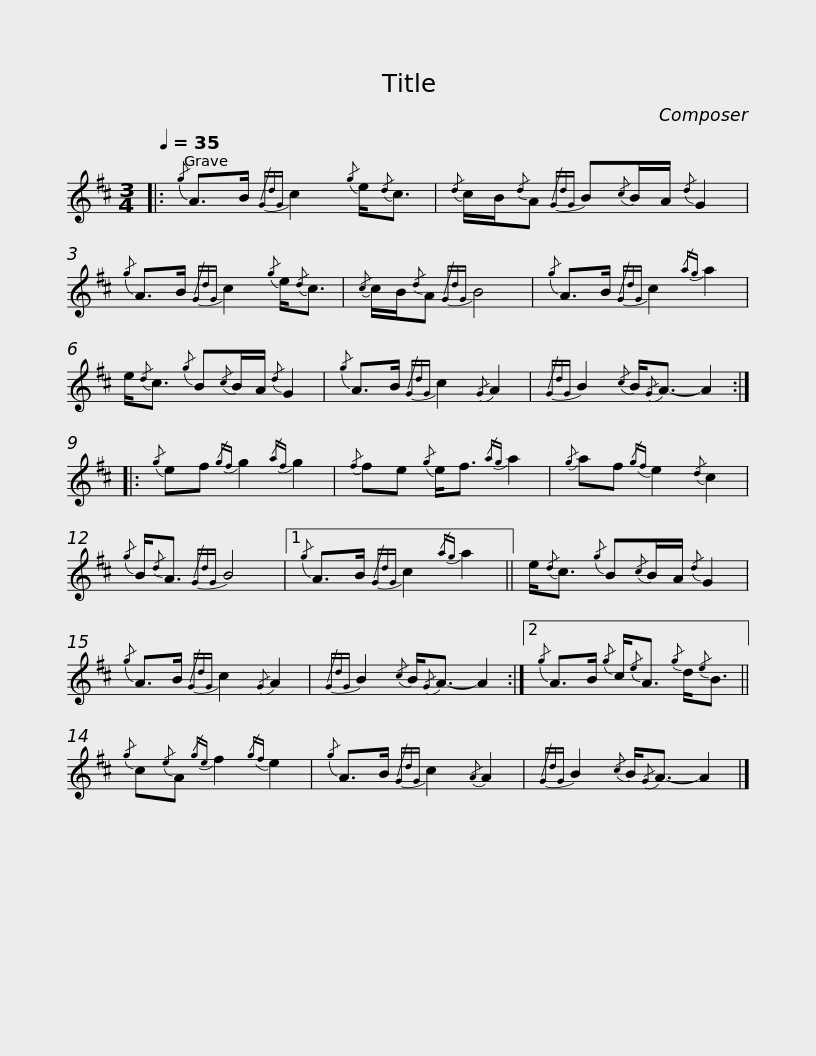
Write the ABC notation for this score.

X:1
L:1/8
Q:1/4=35
M:3/4
I:linebreak $
K:D
V:1 treble
V:1
|:{/g} A>B{/GdG} c2{/g} e/{/d}c3/2 |{/d} c/B/{/d}A{/GdG} B{/c}B/A/{/d} G2 |{/g} A>B{/GdG} c2{/g} e/{/d}c3/2 |{/c} c/B/{/d}A{/GdG} B4 |${/g} A>B{/GdG} c2{/ag} a2 | %5
 e/{/d}c3/2{/g} B{/c}B/A/{/d} G2 |{/g} A>B{/GdG} c2{/G} A2 |{/GdG} B2{/c} B/{/G}A3/2- A2 ::{/g} ef{/gf} g2{/af} g2 |${/f} fe{/g} e<f{/ag} a2 | %10
{/g} af{/gf} e2{/d} c2 |{/g} B/{/d}A3/2{/GdG} B4 |1{/g} A>B{/GdG} c2{/ag} a2 || e/{/d}c3/2{/g} B{/c}B/A/{/d} G2 |${/g} A>B{/GdG} c2{/G} A2 | %15
{/GdG} B2{/c} B/{/G}A3/2- A2 :|2{/g} A>B{/g} c/{/e}A3/2{/g} d/{/e}B3/2 ||{/g} c{/e}A{/ge} f2{/gf} e2 |${/g} A>B{/GdG} c2{/A} A2 |{/GdG} B2{/c} B/{/G}A3/2- A2 |] %20
